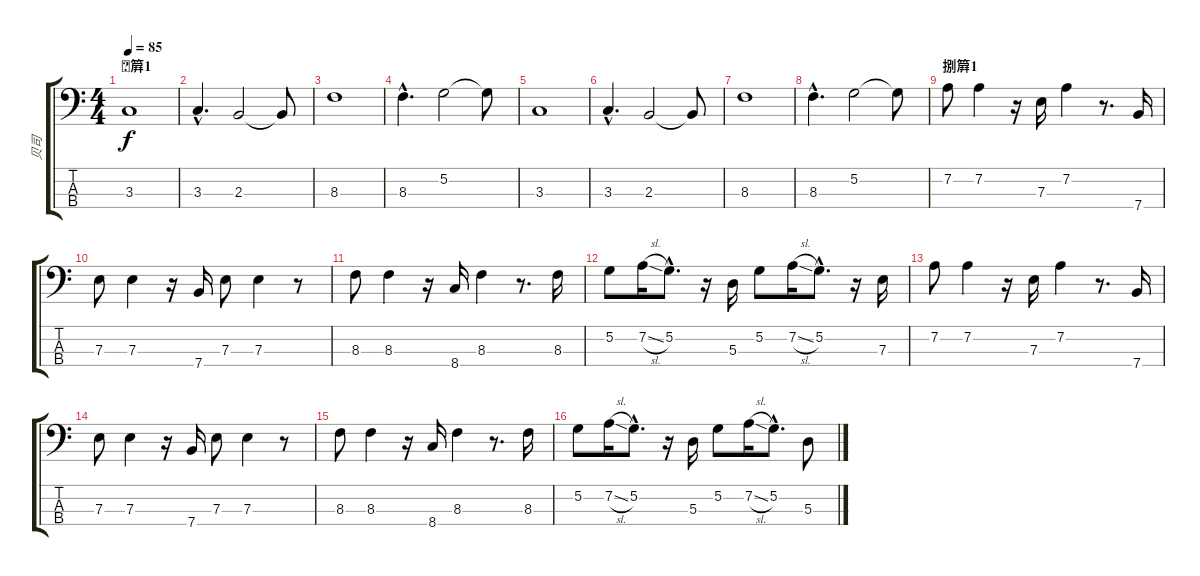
\track ("贝司" "贝司") {instrument electricbassfinger}
\staff {score tabs}
\tuning (G2 D2 A1 E1) {hide}
\ts (4 4)
\section ("" "簈1")
\tempo 85
\clef f4
\ks c
3.3.1{dy f} |
3.3{hac}.4{d} 2.3.2 2.3{t}.8 |
8.3.1 |
8.3{hac}.4{d} 5.2.2 5.2{t}.8 |
3.3.1 |
3.3{hac}.4{d} 2.3.2 2.3{t}.8 |
8.3.1 |
8.3{hac}.4{d} 5.2.2 5.2{t}.8 |
\section ("" "捌簈1")
7.2.8 7.2.4 r.16 7.3.16 7.2.4 r.8{d} 7.4.16 |
7.3.8 7.3.4 r.16 7.4.16 7.3.8 7.3.4 r.8 |
8.3.8 8.3.4 r.16 8.4.16 8.3.4 r.8{d} 8.3.16 |
5.2.8 7.2{sl}.16 5.2{hac}.8{d} r.16 5.3.16 5.2.8 7.2{sl}.16 5.2{hac}.8{d} r.16 7.3.16 |
7.2.8 7.2.4 r.16 7.3.16 7.2.4 r.8{d} 7.4.16 |
7.3.8 7.3.4 r.16 7.4.16 7.3.8 7.3.4 r.8 |
8.3.8 8.3.4 r.16 8.4.16 8.3.4 r.8{d} 8.3.16 |
5.2.8 7.2{sl}.16 5.2{hac}.8{d} r.16 5.3.16 5.2.8 7.2{sl}.16 5.2{hac}.8{d} 5.3.8
